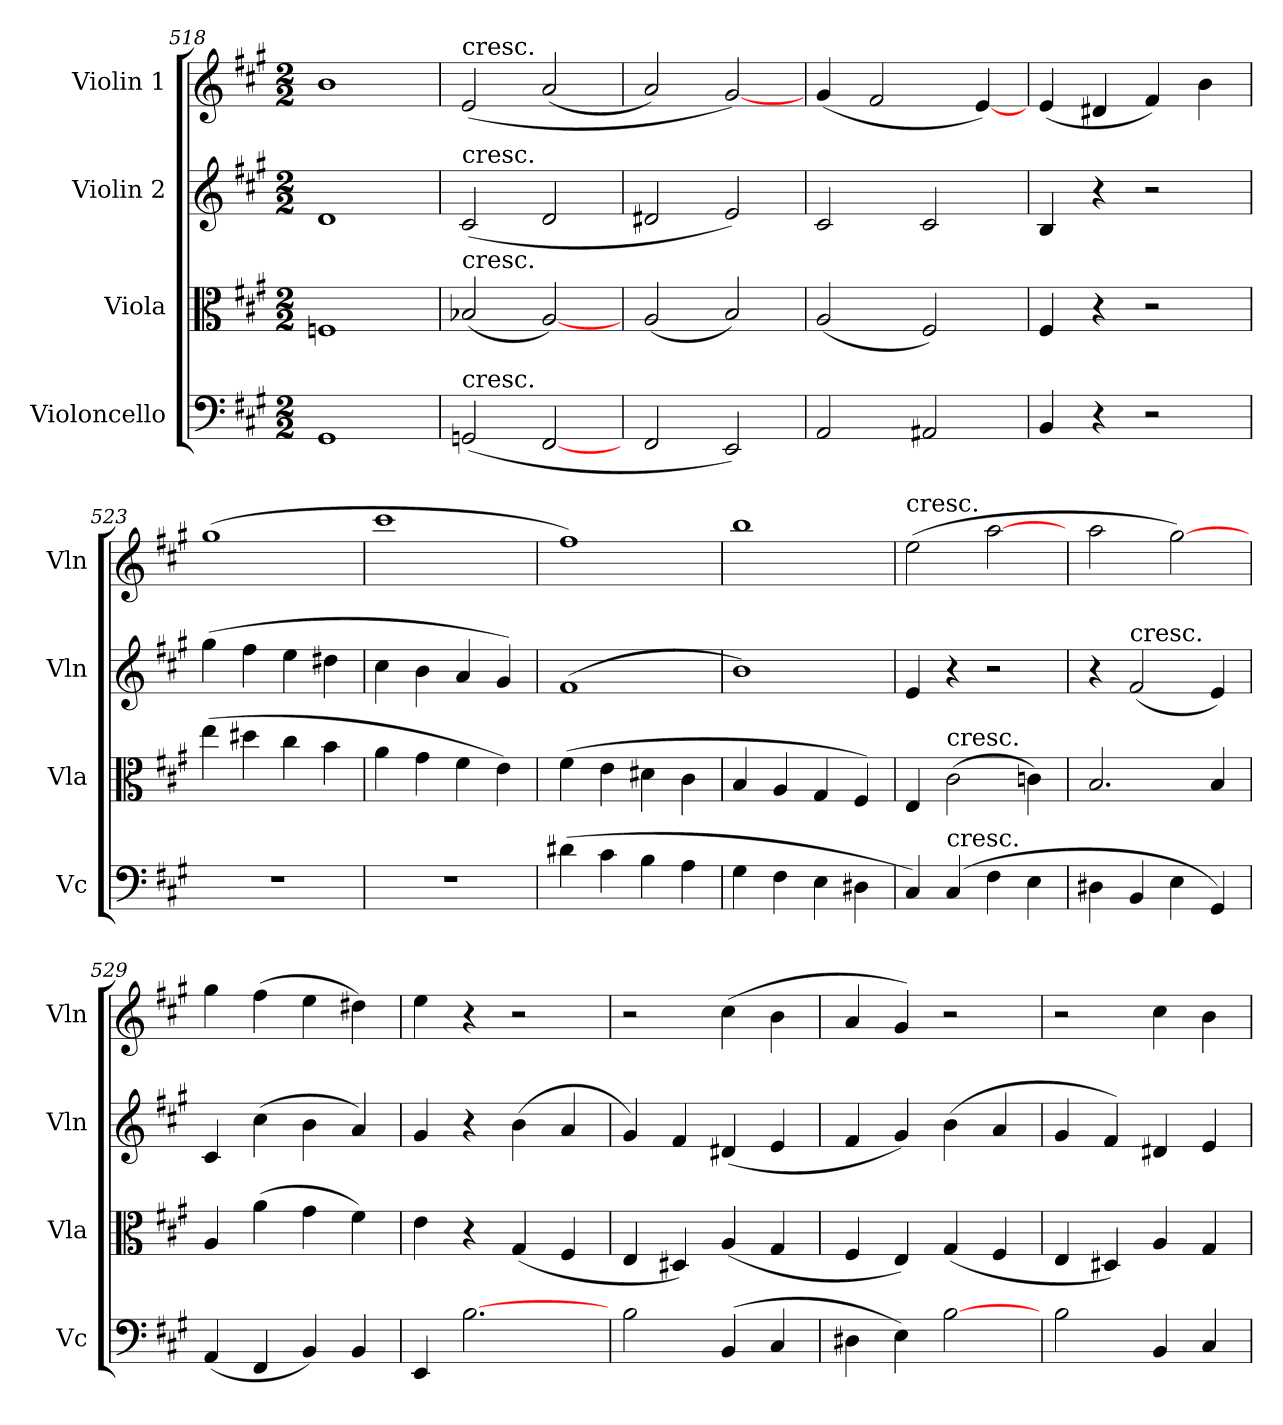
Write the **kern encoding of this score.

**kern	**kern	**kern	**kern
*part4	*part3	*part2	*part1
*staff4	*staff3	*staff2	*staff1
*I"Violoncello	*I"Viola	*I"Violin 2	*I"Violin 1
*I'Vc	*I'Vla	*I'Vln	*I'Vln
*clefF4	*clefC3	*clefG2	*clefG2
*k[f#c#g#]	*k[f#c#g#]	*k[f#c#g#]	*k[f#c#g#]
*A:	*A:	*A:	*A:
*M2/2	*M2/2	*M2/2	*M2/2
=518	=518	=518	=518
1GG#	1Fn	1d	1b
=519	=519	=519	=519
!	!	!	!LO:TX:a:t=cresc.
!	!	!LO:TX:a:t=cresc.	!
!	!LO:TX:a:t=cresc.	!	!
!LO:TX:a:t=cresc.	!	!	!
(2GGn	(2B-X	(2c#	(2e
[2FF#	[2A)	2d	(2a
=520	=520	=520	=520
2FF#	(2A	2d#X	2a)
2EE)	2B)	2e)	[2g#)
=521	=521	=521	=521
2AA	(2A	2c#	(4g#
.	.	.	2f#
2AA#X	2F#)	2c#	.
.	.	.	[4e)
=522	=522	=522	=522
4BB	4F#	4B	(4e
4r	4r	4r	4d#X
2r	2r	2r	4f#)
.	.	.	4b
=523	=523	=523	=523
1r	(4ee	(4gg#	(1gg#
.	4dd#X	4ff#	.
.	4cc#	4ee	.
.	4b	4dd#X	.
=524	=524	=524	=524
1r	4a	4cc#	1ccc#
.	4g#	4b	.
.	4f#	4a	.
.	4e)	4g#)	.
=525	=525	=525	=525
(4d#X	(4f#	(1f#	1ff#)
4c#	4e	.	.
4B	4d#X	.	.
4A	4c#	.	.
=526	=526	=526	=526
4G#	4B	1b)	1bb
4F#	4A	.	.
4E	4G#	.	.
4D#X	4F#)	.	.
=527	=527	=527	=527
!	!	!	!LO:TX:a:t=cresc.
4C#)	4E	4e	(2ee
!	!LO:TX:a:t=cresc.	!	!
!LO:TX:a:t=cresc.	!	!	!
(4C#	(2c#	4r	.
4F#	.	2r	[2aa
4E	4cn)	.	.
=528	=528	=528	=528
4D#X	2.B	4r	2aa
!	!	!LO:TX:a:t=cresc.	!
4BB	.	(2f#	.
4E	.	.	[2gg#)
4GG#)	4B	4e)	.
=529	=529	=529	=529
(4AA	4A	4c#	4gg#
4FF#	(4a	(4cc#	(4ff#
4BB)	4g#	4b	4ee
4BB	4f#)	4a)	4dd#X)
=530	=530	=530	=530
4EE	4e	4g#	4ee
[2.B	4r	4r	4r
.	(4G#	(4b	2r
.	4F#	4a	.
=531	=531	=531	=531
2B	4E	4g#)	2r
.	4D#X)	4f#	.
(4BB	(4A	(4d#X	(4cc#
4C#	4G#	4e	4b
=532	=532	=532	=532
4D#X	4F#	4f#	4a
4E)	4E)	4g#)	4g#)
[2B	(4G#	(4b	2r
.	4F#	4a	.
=533	=533	=533	=533
2B	4E	4g#	2r
.	4D#X)	4f#)	.
4BB	4A	4d#X	4cc#
4C#	4G#	4e	4b
=	=	=	=
*-	*-	*-	*-
